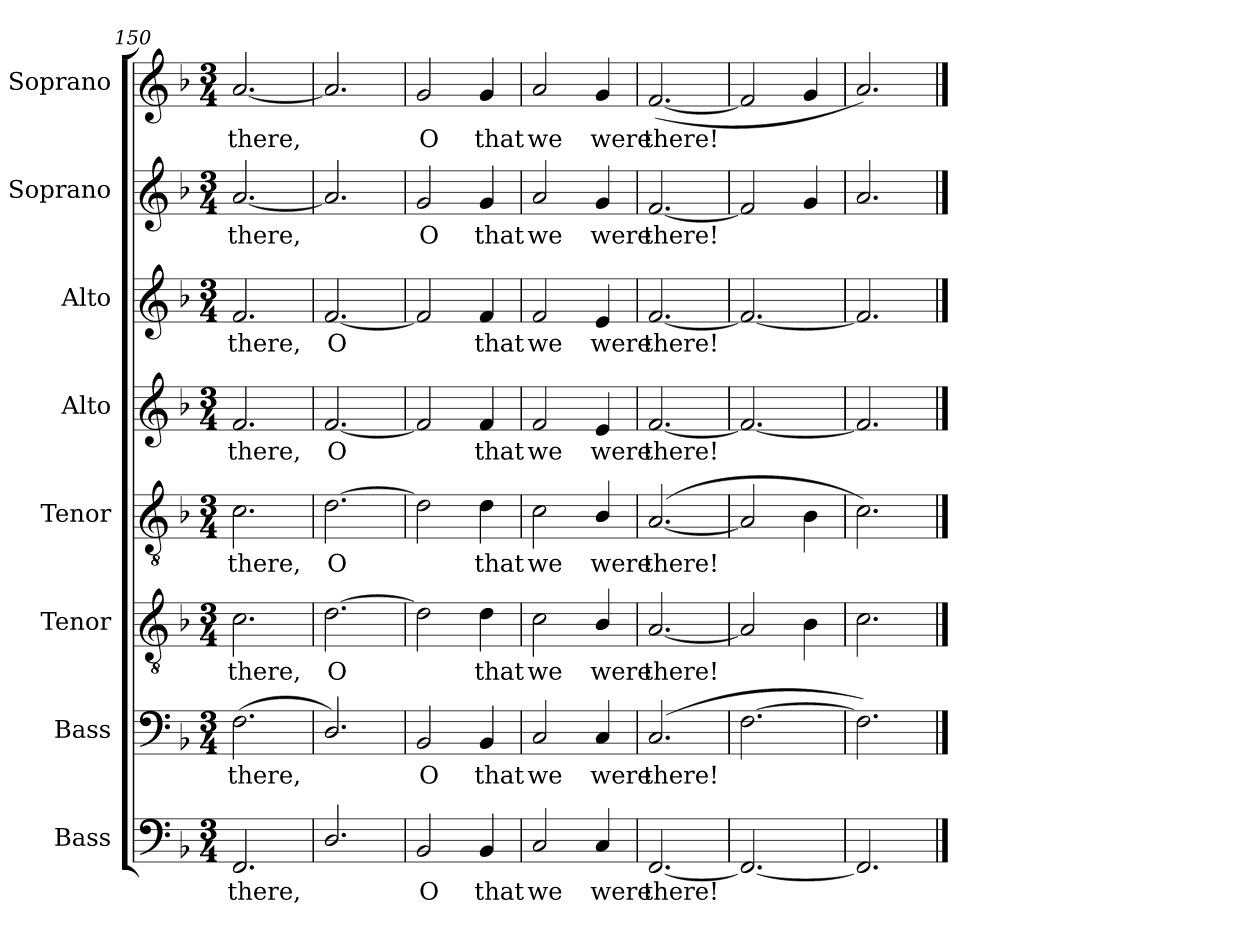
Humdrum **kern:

**kern	**text	**kern	**text	**kern	**text	**kern	**text	**kern	**text	**kern	**text	**kern	**text	**kern	**text
*part8	*part8	*part7	*part7	*part6	*part6	*part5	*part5	*part4	*part4	*part3	*part3	*part2	*part2	*part1	*part1
*staff8	*staff8	*staff7	*staff7	*staff6	*staff6	*staff5	*staff5	*staff4	*staff4	*staff3	*staff3	*staff2	*staff2	*staff1	*staff1
*I"Bass	*	*I"Bass	*	*I"Tenor	*	*I"Tenor	*	*I"Alto	*	*I"Alto	*	*I"Soprano	*	*I"Soprano	*
*I'B	*	*I'B	*	*I'T	*	*I'T	*	*I'A	*	*I'A	*	*I'S	*	*I'S	*
*clefF4	*	*clefF4	*	*clefGv2	*	*clefGv2	*	*clefG2	*	*clefG2	*	*clefG2	*	*clefG2	*
*k[b-]	*	*k[b-]	*	*k[b-]	*	*k[b-]	*	*k[b-]	*	*k[b-]	*	*k[b-]	*	*k[b-]	*
*F:	*	*F:	*	*F:	*	*F:	*	*F:	*	*F:	*	*F:	*	*F:	*
*M3/4	*	*M3/4	*	*M3/4	*	*M3/4	*	*M3/4	*	*M3/4	*	*M3/4	*	*M3/4	*
=150	=150	=150	=150	=150	=150	=150	=150	=150	=150	=150	=150	=150	=150	=150	=150
!	!LO:LY:b	!	!LO:LY:b	!	!LO:LY:b	!	!LO:LY:b	!	!LO:LY:b	!	!LO:LY:b	!	!LO:LY:b	!	!LO:LY:b
2.FF	there,	(>2.F	there,	2.c	there,	2.c	there,	2.f	there,	2.f	there,	[2.a	there,	[2.a	there,
=151	=151	=151	=151	=151	=151	=151	=151	=151	=151	=151	=151	=151	=151	=151	=151
!	!	!	!	!	!LO:LY:b	!	!LO:LY:b	!	!LO:LY:b	!	!LO:LY:b	!	!	!	!
2.D/	.	2.D/)	.	[2.d	O	[2.d	O	[2.f	O	[2.f	O	2.a]	.	2.a]	.
=152	=152	=152	=152	=152	=152	=152	=152	=152	=152	=152	=152	=152	=152	=152	=152
!	!LO:LY:b	!	!LO:LY:b	!	!	!	!	!	!	!	!	!	!LO:LY:b	!	!LO:LY:b
2BB-	O	2BB-	O	2d]	.	2d]	.	2f]	.	2f]	.	2g	O	2g	O
!	!LO:LY:b	!	!LO:LY:b	!	!LO:LY:b	!	!LO:LY:b	!	!LO:LY:b	!	!LO:LY:b	!	!LO:LY:b	!	!LO:LY:b
4BB-	that	4BB-	that	4d	that	4d	that	4f	that	4f	that	4g	that	4g	that
=153	=153	=153	=153	=153	=153	=153	=153	=153	=153	=153	=153	=153	=153	=153	=153
!	!LO:LY:b	!	!LO:LY:b	!	!LO:LY:b	!	!LO:LY:b	!	!LO:LY:b	!	!LO:LY:b	!	!LO:LY:b	!	!LO:LY:b
2C	we	2C	we	2c	we	2c	we	2f	we	2f	we	2a	we	2a	we
!	!LO:LY:b	!	!LO:LY:b	!	!LO:LY:b	!	!LO:LY:b	!	!LO:LY:b	!	!LO:LY:b	!	!LO:LY:b	!	!LO:LY:b
4C	were	4C	were	4B-/	were	4B-/	were	4e	were	4e	were	4g	were	4g	were
=154	=154	=154	=154	=154	=154	=154	=154	=154	=154	=154	=154	=154	=154	=154	=154
!	!LO:LY:b	!	!LO:LY:b	!	!LO:LY:b	!	!LO:LY:b	!	!LO:LY:b	!	!LO:LY:b	!	!LO:LY:b	!	!LO:LY:b
[2.FF	there!	(>2.C	there!	[2.A	there!	(>[2.A	there!	[2.f	there!	[2.f	there!	[2.f	there!	(<[2.f	there!
=155	=155	=155	=155	=155	=155	=155	=155	=155	=155	=155	=155	=155	=155	=155	=155
2.FF_	.	[2.F	.	2A]	.	2A]	.	2.f_	.	2.f_	.	2f]	.	2f]	.
.	.	.	.	4B-	.	4B-	.	.	.	.	.	4g	.	4g	.
=156	=156	=156	=156	=156	=156	=156	=156	=156	=156	=156	=156	=156	=156	=156	=156
2.FF]	.	2.F])	.	2.c	.	2.c)	.	2.f]	.	2.f]	.	2.a	.	2.a)	.
==	==	==	==	==	==	==	==	==	==	==	==	==	==	==	==
*-	*-	*-	*-	*-	*-	*-	*-	*-	*-	*-	*-	*-	*-	*-	*-
